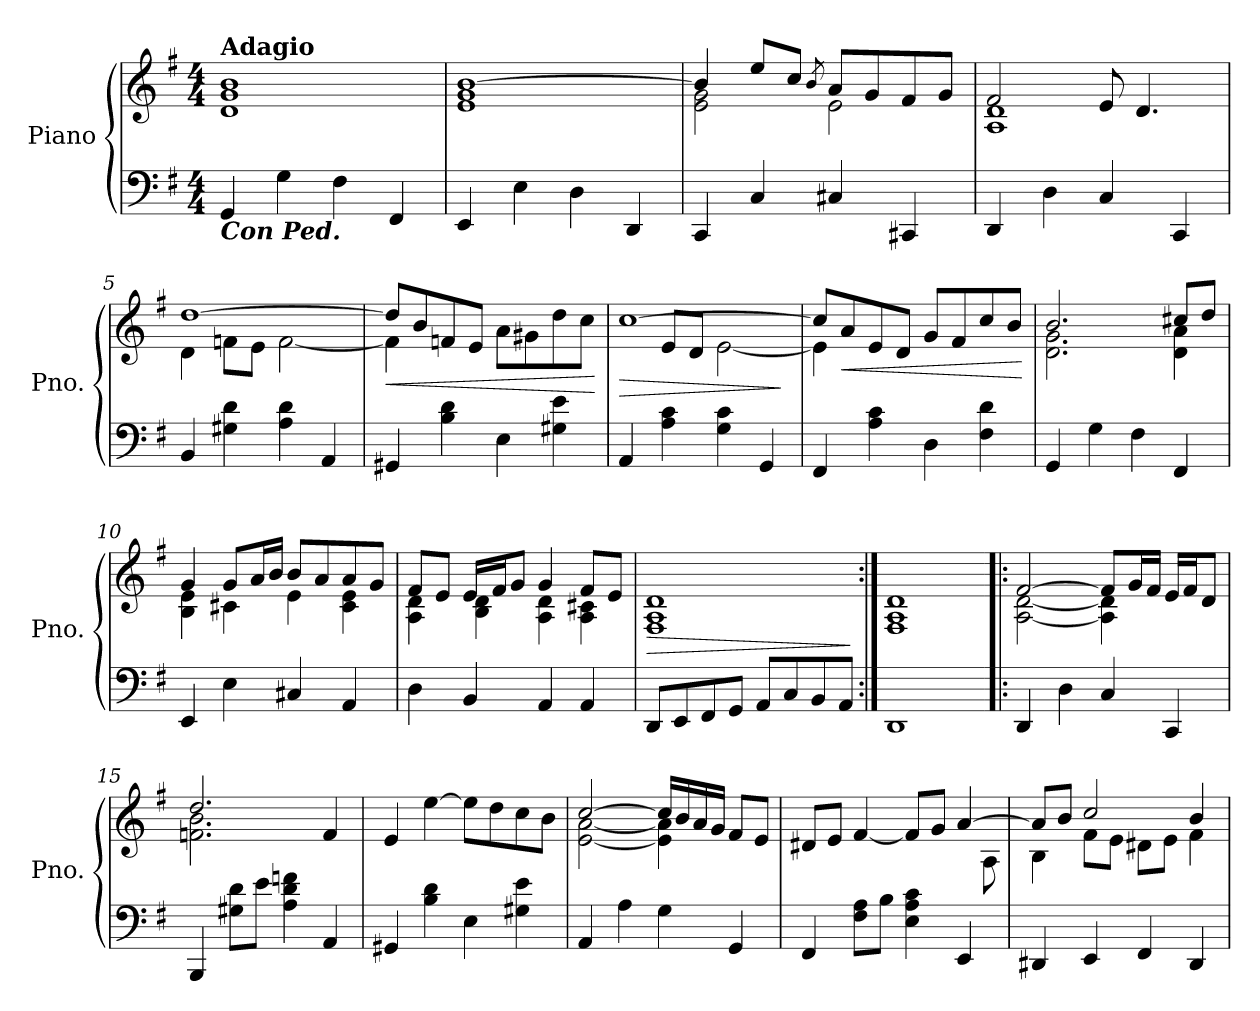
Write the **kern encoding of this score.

**kern	**kern	**dynam
*part1	*part1	*part1
*staff2	*staff1	*staff1/2
*I"Piano	*	*
*I'Pno.	*	*
*clefF4	*clefG2	*
*k[f#]	*k[f#]	*
*M4/4	*M4/4	*
*MM66	*MM66	*
=1	=1	=1
*	*^	*
!	!LO:TX:a:B:t=Adagio	!	!
!LO:TX:b:Bi:t=Con Ped.	!	!	!
4GG/	1b	1d 1g	.
4G\	.	.	.
4F#\	.	.	.
4FF#/	.	.	.
=2	=2	=2	=2
4EE/	[1b	1e 1g	.
4E\	.	.	.
4D\	.	.	.
4DD/	.	.	.
=3	=3	=3	=3
4CC/	4b/]	2e\ 2g\	.
4C/	8ee/L	.	.
.	8cc/J	.	.
.	8qb/	.	.
4C#X/	8a/L	2e\	.
.	8g/	.	.
4CC#X/	8f#/	.	.
.	8g/J	.	.
=4	=4	=4	=4
4DD/	2f#/	1A 1d	.
4D\	.	.	.
4C/	8e/	.	.
.	4.d/	.	.
4CC/	.	.	.
!!LO:LB:g=z	!!
=5	=5	=5	=5
4BB/	[1dd	4d\	.
4G#X\ 4d\	.	8fn\L	.
.	.	8e\J	.
4A\ 4d\	.	[2f\	.
4AA/	.	.	.
=6	=6	=6	=6
!	!	!	!LO:HP:b
4GG#X/	8dd/L]	4f\]	<
.	8b/	.	.
4B\ 4d\	8fn/	2.ryy	.
.	8e/J	.	.
4E\	8a\L	.	.
.	8g#X\	.	.
4G#X\ 4e\	8dd\	.	.
.	8cc\J	.	.
*	*v	*v	*
.	.	[
=7	=7	=7
!	!	!LO:HP:b
*	*^	*
4AA/	[1cc	4ryy	>
4A\ 4c\	.	8e/L	.
.	.	8d/J	.
4G\ 4c\	.	[2e\	.
4GG/	.	.	.
*	*v	*v	*
.	.	]
=8	=8	=8
*	*^	*
4FF#/	8cc/L]	4e\]	.
!	!	!	!LO:HP:b
.	8a/	.	<
4A\ 4c\	8e/	2.ryy	.
.	8d/J	.	.
4D\	8g/L	.	.
.	8f#/	.	.
4F#\ 4d\	8cc/	.	.
.	8b/J	.	.
*	*v	*v	*
.	.	[
!!LO:LB:g=z
=9	=9	=9
*	*^	*
4GG/	2.b/	2.d\ 2.g\	.
4G\	.	.	.
4F#\	.	.	.
4FF#/	8cc#X/L	4d\ 4a\	.
.	8dd/J	.	.
=10	=10	=10	=10
4EE/	4g/	4B\ 4e\	.
4E\	8g/L	4c#X\	.
.	16a/L	.	.
.	16b/JJ	.	.
4C#X/	8b/L	4e\	.
.	8a/	.	.
4AA/	8a/	4c#\ 4e\	.
.	8g/J	.	.
=11	=11	=11	=11
4D\	8f#/L	4A\ 4d\	.
.	8e/J	.	.
4BB/	16e/LL	4B\ 4d\	.
.	16f#/J	.	.
.	8g/J	.	.
4AA/	4g/	4A\ 4d\	.
4AA/	8f#/L	4A\ 4c#X\	.
.	8e/J	.	.
!!LO:LB:g=z	!!
=12	=12	=12	=12
!	!	!	!LO:HP:b
8DD/L	1d	1F# 1A	>
8EE/	.	.	.
8FF#/	.	.	.
8GG/J	.	.	.
8AA/L	.	.	.
8C/	.	.	.
8BB/	.	.	.
8AA/J	.	.	.
*	*v	*v	*
.	.	]
=13:|!	=13:|!	=13:|!
*	*^	*
1DD	1d	1F# 1A	.
=14!|:	=14!|:	=14!|:	=14!|:
4DD/	[2f#/	[2A\ [2d\	.
4D\	.	.	.
4C/	8f#/L]	4A\] 4d\]	.
.	16g/L	.	.
.	16f#/JJ	.	.
4CC/	16e/LL	4ryy	.
.	16f#/J	.	.
.	8d/J	.	.
=15	=15	=15	=15
4BBB/	2.dd/	2.fn\ 2.b\	.
8G#X\ 8d\L	.	.	.
8e\J	.	.	.
4A\ 4d\ 4fn\	.	.	.
4AA/	4f/	4ryy	.
*	*v	*v	*
=16	=16	=16
4GG#X/	4e/	.
4B\ 4d\	[4ee\	.
4E\	8ee\L]	.
.	8dd\	.
4G#X\ 4e\	8cc\	.
.	8b\J	.
!!LO:LB:g=z
=17	=17	=17
*	*^	*
4AA/	[2cc/	[2e\ [2a\	.
4A\	.	.	.
4G\	16cc/LL]	4e\] 4a\]	.
.	16b/	.	.
.	16a/	.	.
.	16g/JJ	.	.
4GG/	8f#/L	4ryy	.
.	8e/J	.	.
=18	=18	=18	=18
4FF#/	8d#X/L	2..ryy	.
.	8e/J	.	.
8F#\ 8A\L	[4f#/	.	.
8B\J	.	.	.
4E\ 4A\ 4c\	8f#/L]	.	.
.	8g/J	.	.
4EE/	[4a/	.	.
.	.	8A\	.
=19	=19	=19	=19
4DD#X/	8a/L]	4B\	.
.	8b/J	.	.
4EE/	2cc/	8f#\L	.
.	.	8e\J	.
4FF#/	.	8d#X\L	.
.	.	8e\J	.
4DD#/	4b/	4f#\	.
*	*v	*v	*
=	=	=
*-	*-	*-
